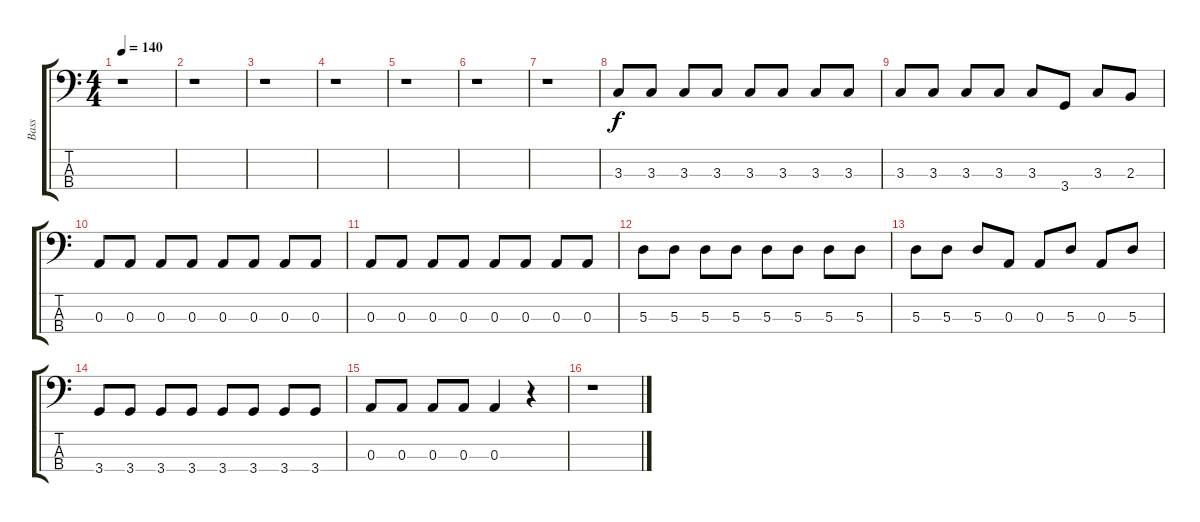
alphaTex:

\track ("Bass" "Bass") {instrument electricbasspick}
\staff {score tabs}
\tuning (G2 D2 A1 E1) {hide}
\ts (4 4)
\tempo 140
\clef f4
\ks c
r.1{dy f} |
r.1 |
r.1 |
r.1 |
r.1 |
r.1 |
r.1 |
3.3.8 3.3.8 3.3.8 3.3.8 3.3.8 3.3.8 3.3.8 3.3.8 |
3.3.8 3.3.8 3.3.8 3.3.8 3.3.8 3.4.8 3.3.8 2.3.8 |
0.3.8 0.3.8 0.3.8 0.3.8 0.3.8 0.3.8 0.3.8 0.3.8 |
0.3.8 0.3.8 0.3.8 0.3.8 0.3.8 0.3.8 0.3.8 0.3.8 |
5.3.8 5.3.8 5.3.8 5.3.8 5.3.8 5.3.8 5.3.8 5.3.8 |
5.3.8 5.3.8 5.3.8 0.3.8 0.3.8 5.3.8 0.3.8 5.3.8 |
3.4.8 3.4.8 3.4.8 3.4.8 3.4.8 3.4.8 3.4.8 3.4.8 |
0.3.8 0.3.8 0.3.8 0.3.8 0.3.4 r.4 |
r.1
